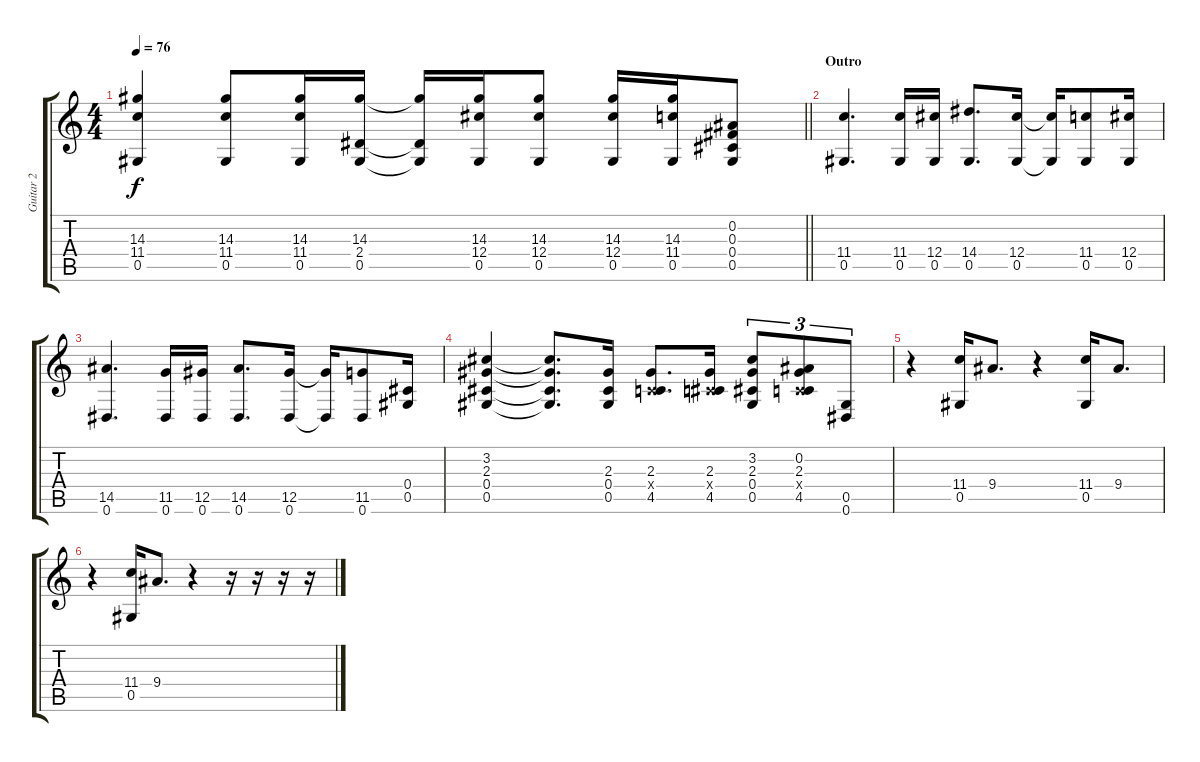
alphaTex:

\track ("Guitar 2" "Guitar 2") {instrument overdrivenguitar}
\staff {score tabs}
\tuning (Eb4 Bb3 Gb3 Db3 Ab2 Eb2) {hide}
\ts (4 4)
\tempo 76
\clef g2
\barLineRight lightlight
\ks c
(14.3 11.4 0.5).4{dy f} (14.3 11.4 0.5).8 (14.3 11.4 0.5).16 (14.3 2.4 0.5).16 (14.3{t} 2.4{t} 0.5{t}).16 (14.3 12.4 0.5).16 (14.3 12.4 0.5).8 (14.3 12.4 0.5).16 (14.3 11.4 0.5).16 (0.2 0.3 0.4 0.5).8 |
\section ("" "Outro")
(11.4 0.5).4{d} (11.4 0.5).16 (12.4 0.5).16 (14.4 0.5).8{d} (12.4 0.5).16 (12.4{t} 0.5{t}).16 (11.4 0.5).8 (12.4 0.5).16 |
(14.5 0.6).4{d} (11.5 0.6).16 (12.5 0.6).16 (14.5 0.6).8{d} (12.5 0.6).16 (12.5{t} 0.6{t}).16 (11.5 0.6).8 (0.4 0.5).16 |
(3.2 2.3 0.4 0.5).4 (3.2{t} 2.3{t} 0.4{t} 0.5{t}).8{d} (2.3 0.4 0.5).16 (2.3 0.4{x} 4.5).8{d} (2.3 0.4{x} 4.5).16 (3.2 2.3 0.4 0.5).8{tu (3 2)} (0.2 2.3 0.4{x} 4.5).8{tu (3 2)} (0.5 0.6).8{tu (3 2)} |
r.4{volume 7} (11.4 0.5).16 9.4.8{d} r.4 (11.4 0.5).16 9.4.8{d} |
r.4{volume 7} (11.4 0.5).16 9.4.8{d} r.4 r.16 r.16 r.16 r.16
